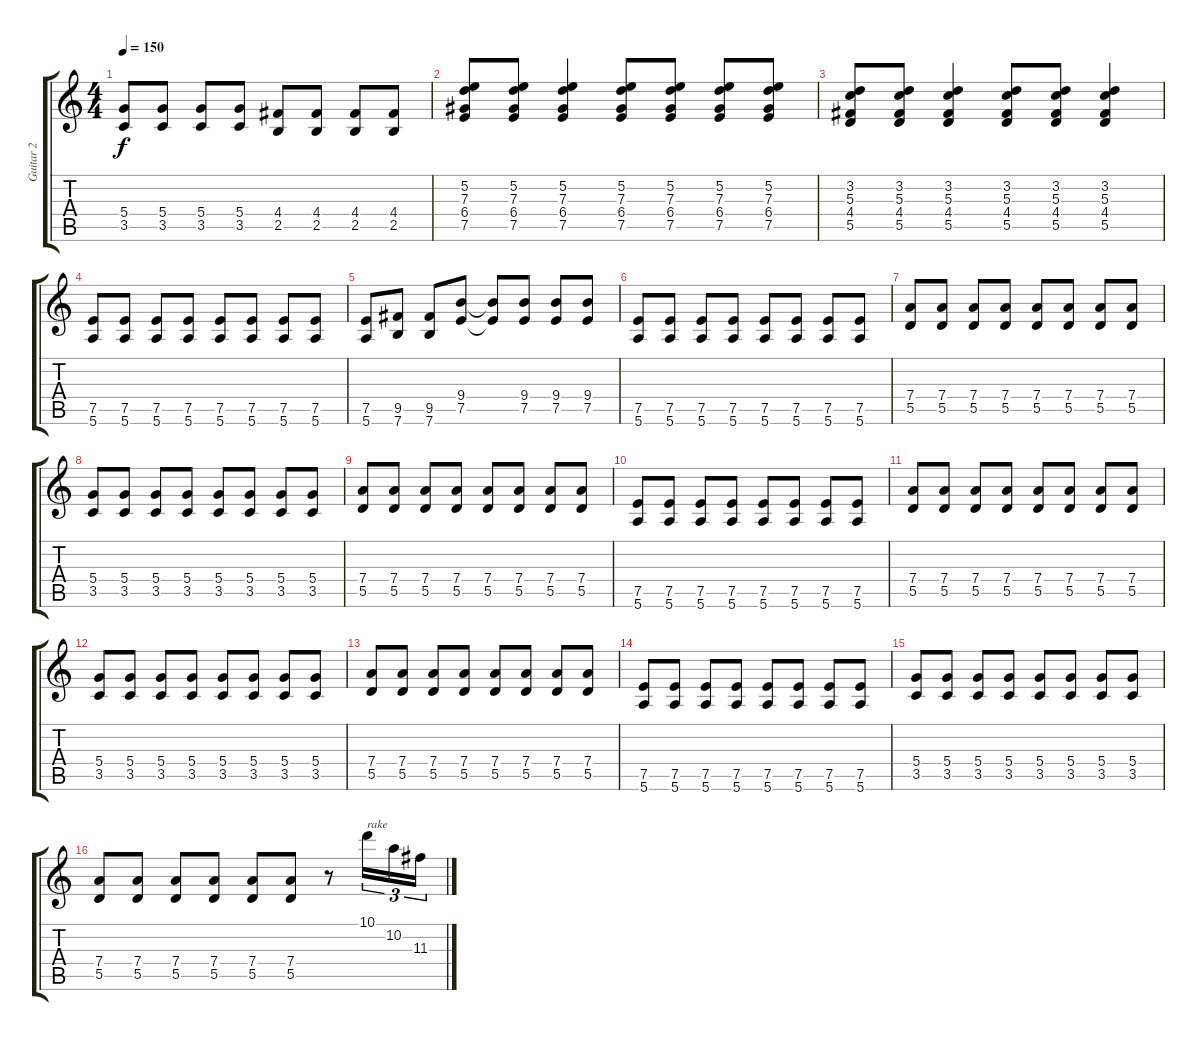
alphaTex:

\track ("Guitar 2" "Guitar 2") {instrument overdrivenguitar}
\staff {score tabs}
\tuning (E4 B3 G3 D3 A2 E2) {hide}
\ts (4 4)
\tempo 150
\clef g2
\ks c
(5.4 3.5).8{dy f} (5.4 3.5).8 (5.4 3.5).8 (5.4 3.5).8 (4.4 2.5).8 (4.4 2.5).8 (4.4 2.5).8 (4.4 2.5).8 |
(5.2 7.3 6.4 7.5).8 (5.2 7.3 6.4 7.5).8 (5.2 7.3 6.4 7.5).4 (5.2 7.3 6.4 7.5).8 (5.2 7.3 6.4 7.5).8 (5.2 7.3 6.4 7.5).8 (5.2 7.3 6.4 7.5).8 |
(3.2 5.3 4.4 5.5).8 (3.2 5.3 4.4 5.5).8 (3.2 5.3 4.4 5.5).4 (3.2 5.3 4.4 5.5).8 (3.2 5.3 4.4 5.5).8 (3.2 5.3 4.4 5.5).4 |
(7.5 5.6).8 (7.5 5.6).8 (7.5 5.6).8 (7.5 5.6).8 (7.5 5.6).8 (7.5 5.6).8 (7.5 5.6).8 (7.5 5.6).8 |
(7.5 5.6).8 (9.5 7.6).8 (9.5 7.6).8 (9.4 7.5).8 (9.4{t} 7.5{t}).8 (9.4 7.5).8 (9.4 7.5).8 (9.4 7.5).8 |
(7.5 5.6).8 (7.5 5.6).8 (7.5 5.6).8 (7.5 5.6).8 (7.5 5.6).8 (7.5 5.6).8 (7.5 5.6).8 (7.5 5.6).8 |
(7.4 5.5).8 (7.4 5.5).8 (7.4 5.5).8 (7.4 5.5).8 (7.4 5.5).8 (7.4 5.5).8 (7.4 5.5).8 (7.4 5.5).8 |
(5.4 3.5).8 (5.4 3.5).8 (5.4 3.5).8 (5.4 3.5).8 (5.4 3.5).8 (5.4 3.5).8 (5.4 3.5).8 (5.4 3.5).8 |
(7.4 5.5).8 (7.4 5.5).8 (7.4 5.5).8 (7.4 5.5).8 (7.4 5.5).8 (7.4 5.5).8 (7.4 5.5).8 (7.4 5.5).8 |
(7.5 5.6).8 (7.5 5.6).8 (7.5 5.6).8 (7.5 5.6).8 (7.5 5.6).8 (7.5 5.6).8 (7.5 5.6).8 (7.5 5.6).8 |
(7.4 5.5).8 (7.4 5.5).8 (7.4 5.5).8 (7.4 5.5).8 (7.4 5.5).8 (7.4 5.5).8 (7.4 5.5).8 (7.4 5.5).8 |
(5.4 3.5).8 (5.4 3.5).8 (5.4 3.5).8 (5.4 3.5).8 (5.4 3.5).8 (5.4 3.5).8 (5.4 3.5).8 (5.4 3.5).8 |
(7.4 5.5).8 (7.4 5.5).8 (7.4 5.5).8 (7.4 5.5).8 (7.4 5.5).8 (7.4 5.5).8 (7.4 5.5).8 (7.4 5.5).8 |
(7.5 5.6).8 (7.5 5.6).8 (7.5 5.6).8 (7.5 5.6).8 (7.5 5.6).8 (7.5 5.6).8 (7.5 5.6).8 (7.5 5.6).8 |
(5.4 3.5).8 (5.4 3.5).8 (5.4 3.5).8 (5.4 3.5).8 (5.4 3.5).8 (5.4 3.5).8 (5.4 3.5).8 (5.4 3.5).8 |
(7.4 5.5).8 (7.4 5.5).8 (7.4 5.5).8 (7.4 5.5).8 (7.4 5.5).8 (7.4 5.5).8 r.8 10.1.16{tu (3 2) txt "rake"} 10.2.16{tu (3 2)} 11.3.16{tu (3 2)}
